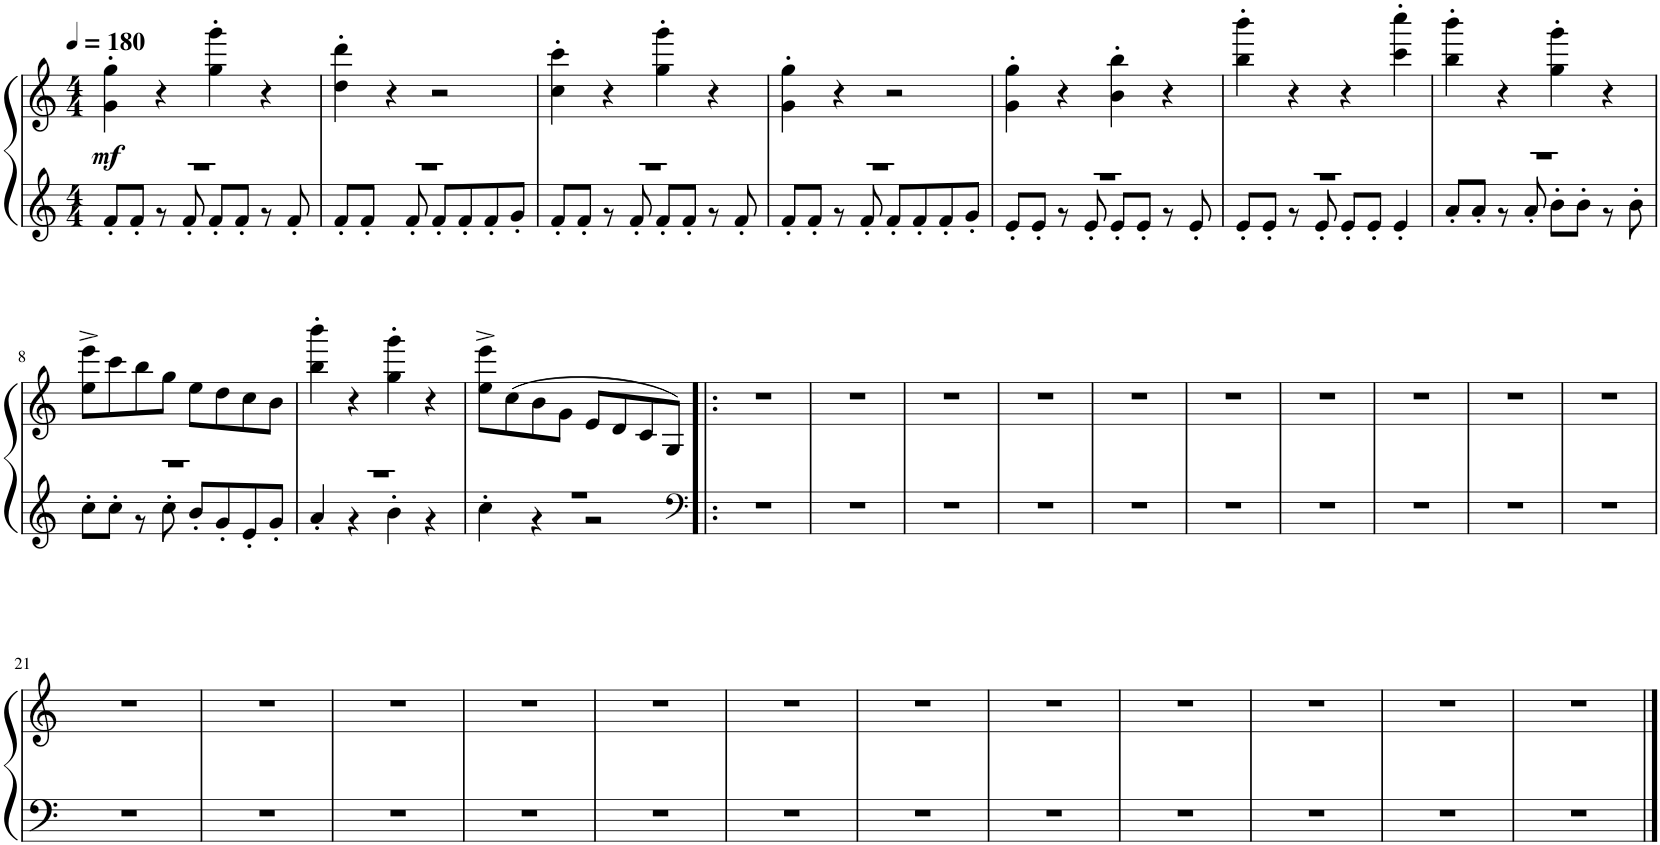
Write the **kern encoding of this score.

**kern	**kern	**dynam
*part1	*part1	*part1
*staff2	*staff1	*staff1/2
*I"Piano	*	*
*I'Pno.	*	*
*clefG2	*clefG2	*
*k[]	*k[]	*
*M4/4	*M4/4	*
*MM180	*MM180	*
=1	=1	=1
*^	*	*
!	!	!	!LO:DY:b
1r	8f'</L	4g\' 4gg\'	mf
.	8f'</J	.	.
.	8r	4r	.
.	8f'</	.	.
.	8f'</L	4gg\' 4ggg\'	.
.	8f'</J	.	.
.	8r	4r	.
.	8f'</	.	.
=2	=2	=2	=2
1r	8f'</L	4dd\' 4ddd\'	.
.	8f'</J	.	.
.	8ryy	4r	.
.	8f'</	.	.
.	8f'</L	2r	.
.	8f'</	.	.
.	8f'</	.	.
.	8g'</J	.	.
=3	=3	=3	=3
1r	8f'</L	4cc\' 4ccc\'	.
.	8f'</J	.	.
.	8r	4r	.
.	8f'</	.	.
.	8f'</L	4gg\' 4ggg\'	.
.	8f'</J	.	.
.	8r	4r	.
.	8f'</	.	.
=4	=4	=4	=4
1r	8f'</L	4g\' 4gg\'	.
.	8f'</J	.	.
.	8r	4r	.
.	8f'</	.	.
.	8f'</L	2r	.
.	8f'</	.	.
.	8f'</	.	.
.	8g'</J	.	.
=5	=5	=5	=5
1r	8e'</L	4g\' 4gg\'	.
.	8e'</J	.	.
.	8r	4r	.
.	8e'</	.	.
.	8e'</L	4b\' 4bb\'	.
.	8e'</J	.	.
.	8r	4r	.
.	8e'</	.	.
=6	=6	=6	=6
1r	8e'</L	4bb\' 4bbb\'	.
.	8e'</J	.	.
.	8r	4r	.
.	8e'</	.	.
.	8e'</L	4r	.
.	8e'</J	.	.
.	4e'</	4ccc\' 4cccc\'	.
=7	=7	=7	=7
1r	8a'</L	4bb\' 4bbb\'	.
.	8a'</J	.	.
.	8r	4r	.
.	8a'</	.	.
.	8b'>\L	4gg\' 4ggg\'	.
.	8b'>\J	.	.
.	8r	4r	.
.	8b'>\	.	.
!!LO:LB:g=z
=8	=8	=8	=8
1r	8cc'>\L	8ee\^ 8eee\^L	.
.	8cc'>\J	8ccc\	.
.	8r	8bb\	.
.	8cc'>\	8gg\J	.
.	8b'</L	8ee\L	.
.	8g'</	8dd\	.
.	8e'</	8cc\	.
.	8g'</J	8b\J	.
=9	=9	=9	=9
1r	4a'</	4bb\' 4bbb\'	.
.	4r	4r	.
.	4b'>\	4gg\' 4ggg\'	.
.	4r	4r	.
=10	=10	=10	=10
1r	4cc'>\	8ee\^ 8eee\^L	.
.	.	(8cc\	.
.	4r	8b\	.
.	.	8g\J	.
.	2r	8e/L	.
.	.	8d/	.
.	.	8c/	.
.	.	8G/J)	.
*v	*v	*	*
=11!|:	=11!|:	=11!|:
*clefF4	*	*
1r	1r	.
=12	=12	=12
1r	1r	.
=13	=13	=13
1r	1r	.
=14	=14	=14
1r	1r	.
=15	=15	=15
1r	1r	.
=16	=16	=16
1r	1r	.
=17	=17	=17
1r	1r	.
=18	=18	=18
1r	1r	.
=19	=19	=19
1r	1r	.
=20	=20	=20
1r	1r	.
!!LO:LB:g=z
=21	=21	=21
1r	1r	.
=22	=22	=22
1r	1r	.
=23	=23	=23
1r	1r	.
=24	=24	=24
1r	1r	.
=25	=25	=25
1r	1r	.
=26	=26	=26
1r	1r	.
=27	=27	=27
1r	1r	.
=28	=28	=28
1r	1r	.
=29	=29	=29
1r	1r	.
=30	=30	=30
1r	1r	.
=31	=31	=31
1r	1r	.
=32	=32	=32
1r	1r	.
==	==	==
*-	*-	*-
